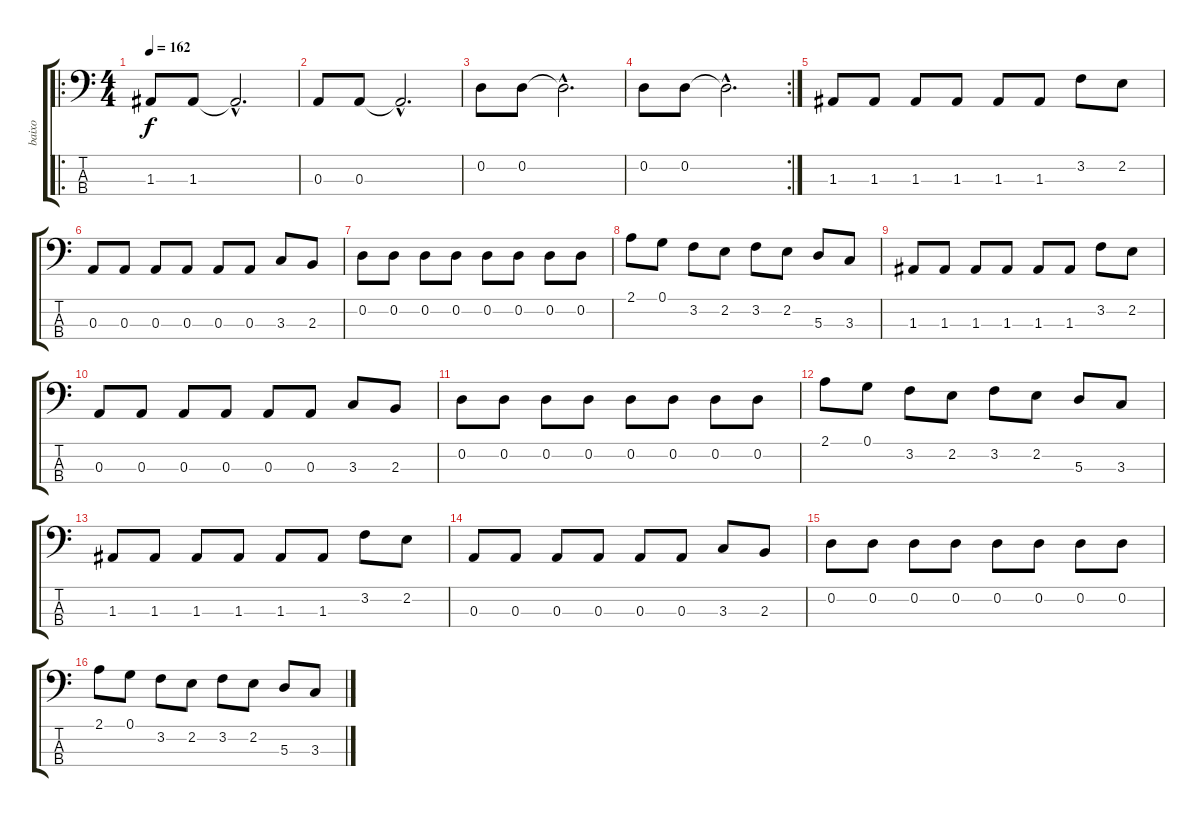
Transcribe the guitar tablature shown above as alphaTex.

\track ("baixo" "baixo") {instrument electricbassfinger}
\staff {score tabs}
\tuning (G2 D2 A1 E1) {hide}
\ro
\ts (4 4)
\tempo 162
\clef f4
\ks c
1.3.8{dy f instrument electricbassfinger} 1.3.8 1.3{hac t}.2{d} |
0.3.8 0.3.8 0.3{hac t}.2{d} |
0.2.8 0.2.8 0.2{hac t}.2{d} |
\rc 2
0.2.8 0.2.8 0.2{hac t}.2{d} |
1.3.8 1.3.8 1.3.8 1.3.8 1.3.8 1.3.8 3.2.8 2.2.8 |
0.3.8 0.3.8 0.3.8 0.3.8 0.3.8 0.3.8 3.3.8 2.3.8 |
0.2.8 0.2.8 0.2.8 0.2.8 0.2.8 0.2.8 0.2.8 0.2.8 |
2.1.8 0.1.8 3.2.8 2.2.8 3.2.8 2.2.8 5.3.8 3.3.8 |
1.3.8 1.3.8 1.3.8 1.3.8 1.3.8 1.3.8 3.2.8 2.2.8 |
0.3.8 0.3.8 0.3.8 0.3.8 0.3.8 0.3.8 3.3.8 2.3.8 |
0.2.8 0.2.8 0.2.8 0.2.8 0.2.8 0.2.8 0.2.8 0.2.8 |
2.1.8 0.1.8 3.2.8 2.2.8 3.2.8 2.2.8 5.3.8 3.3.8 |
1.3.8 1.3.8 1.3.8 1.3.8 1.3.8 1.3.8 3.2.8 2.2.8 |
0.3.8 0.3.8 0.3.8 0.3.8 0.3.8 0.3.8 3.3.8 2.3.8 |
0.2.8 0.2.8 0.2.8 0.2.8 0.2.8 0.2.8 0.2.8 0.2.8 |
2.1.8 0.1.8 3.2.8 2.2.8 3.2.8 2.2.8 5.3.8 3.3.8
